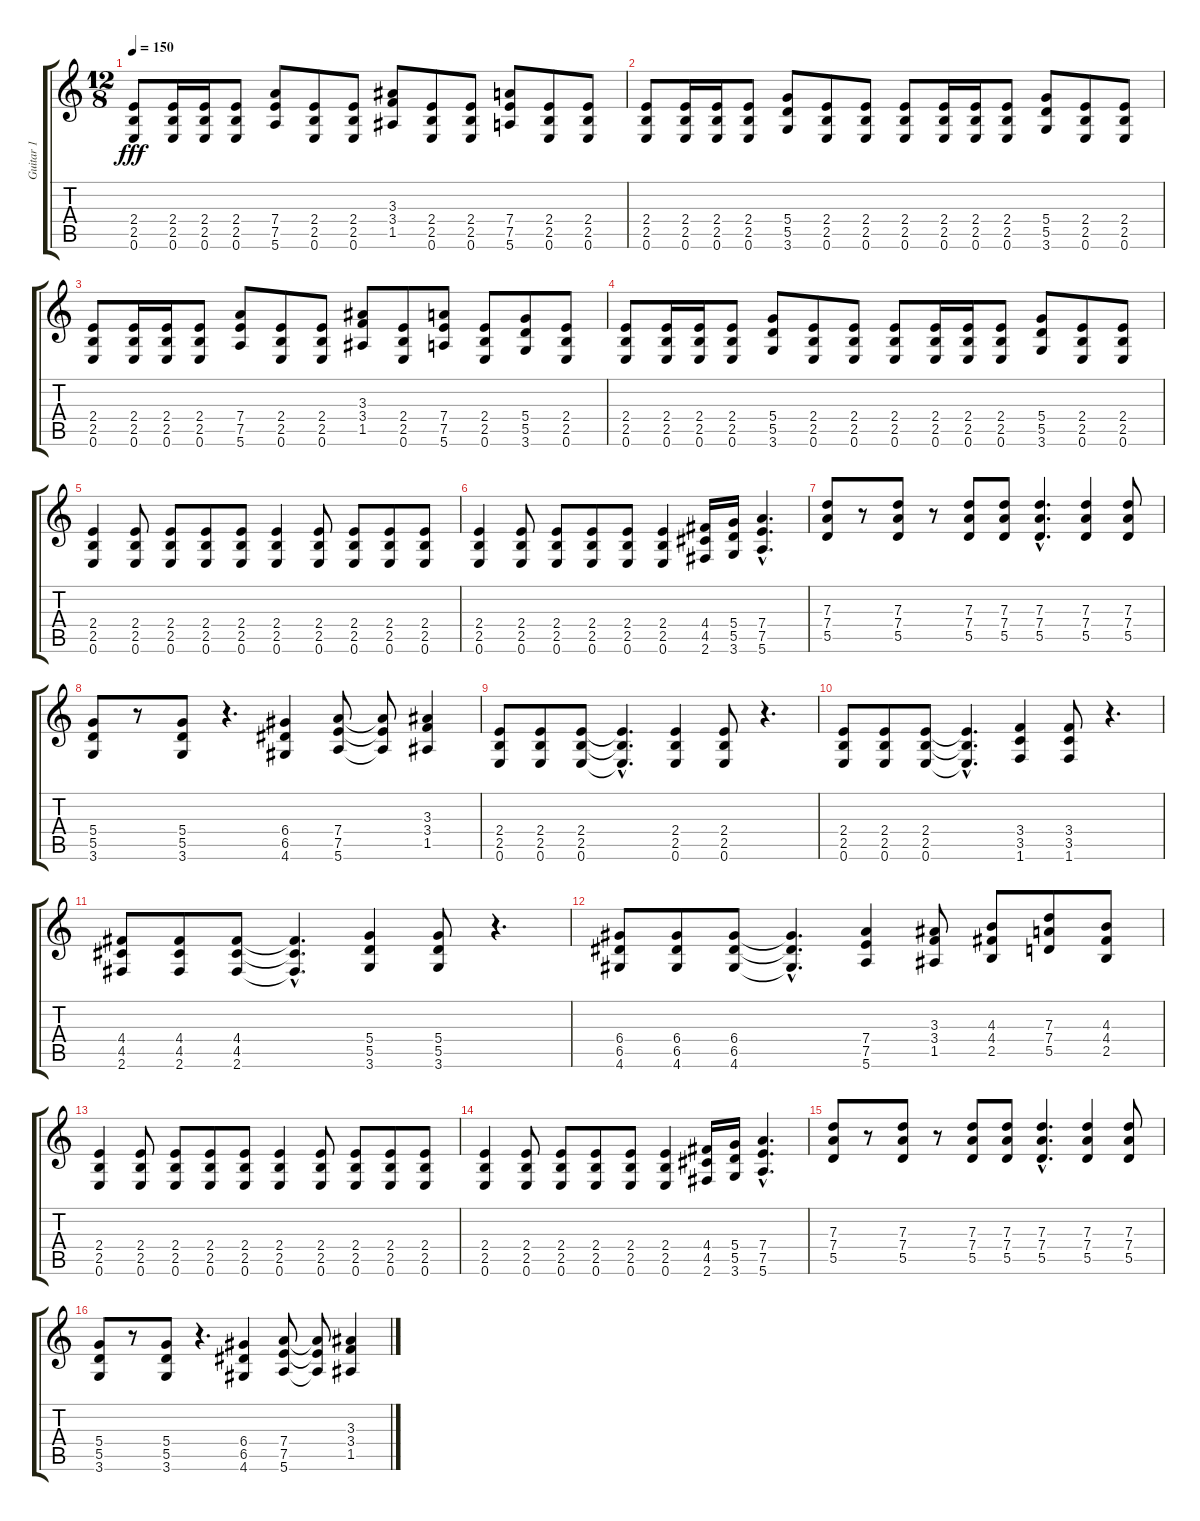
\track ("Guitar 1" "Guitar 1") {instrument distortionguitar}
\staff {score tabs}
\tuning (E4 B3 G3 D3 A2 E2) {hide}
\ts (12 8)
\tempo 150
\clef g2
\ks c
(2.4 2.5 0.6).8{dy fff} (2.4 2.5 0.6).16 (2.4 2.5 0.6).16 (2.4 2.5 0.6).8 (7.4 7.5 5.6).8 (2.4 2.5 0.6).8 (2.4 2.5 0.6).8 (3.3 3.4 1.5).8 (2.4 2.5 0.6).8 (2.4 2.5 0.6).8 (7.4 7.5 5.6).8 (2.4 2.5 0.6).8 (2.4 2.5 0.6).8 |
(2.4 2.5 0.6).8 (2.4 2.5 0.6).16 (2.4 2.5 0.6).16 (2.4 2.5 0.6).8 (5.4 5.5 3.6).8 (2.4 2.5 0.6).8 (2.4 2.5 0.6).8 (2.4 2.5 0.6).8 (2.4 2.5 0.6).16 (2.4 2.5 0.6).16 (2.4 2.5 0.6).8 (5.4 5.5 3.6).8 (2.4 2.5 0.6).8 (2.4 2.5 0.6).8 |
(2.4 2.5 0.6).8 (2.4 2.5 0.6).16 (2.4 2.5 0.6).16 (2.4 2.5 0.6).8 (7.4 7.5 5.6).8 (2.4 2.5 0.6).8 (2.4 2.5 0.6).8 (3.3 3.4 1.5).8 (2.4 2.5 0.6).8 (7.4 7.5 5.6).8 (2.4 2.5 0.6).8 (5.4 5.5 3.6).8 (2.4 2.5 0.6).8 |
(2.4 2.5 0.6).8 (2.4 2.5 0.6).16 (2.4 2.5 0.6).16 (2.4 2.5 0.6).8 (5.4 5.5 3.6).8 (2.4 2.5 0.6).8 (2.4 2.5 0.6).8 (2.4 2.5 0.6).8 (2.4 2.5 0.6).16 (2.4 2.5 0.6).16 (2.4 2.5 0.6).8 (5.4 5.5 3.6).8 (2.4 2.5 0.6).8 (2.4 2.5 0.6).8 |
(2.4 2.5 0.6).4 (2.4 2.5 0.6).8 (2.4 2.5 0.6).8 (2.4 2.5 0.6).8 (2.4 2.5 0.6).8 (2.4 2.5 0.6).4 (2.4 2.5 0.6).8 (2.4 2.5 0.6).8 (2.4 2.5 0.6).8 (2.4 2.5 0.6).8 |
(2.4 2.5 0.6).4 (2.4 2.5 0.6).8 (2.4 2.5 0.6).8 (2.4 2.5 0.6).8 (2.4 2.5 0.6).8 (2.4 2.5 0.6).4 (4.4 4.5 2.6).16 (5.4 5.5 3.6).16 (7.4{hac} 7.5{hac} 5.6{hac}).4{d} |
(7.3 7.4 5.5).8 r.8 (7.3 7.4 5.5).8 r.8 (7.3 7.4 5.5).8 (7.3 7.4 5.5).8 (7.3{hac} 7.4{hac} 5.5{hac}).4{d} (7.3 7.4 5.5).4 (7.3 7.4 5.5).8 |
(5.4 5.5 3.6).8 r.8 (5.4 5.5 3.6).8 r.4{d} (6.4 6.5 4.6).4 (7.4 7.5 5.6).8 (7.4{t} 7.5{t} 5.6{t}).8 (3.3 3.4 1.5).4 |
(2.4 2.5 0.6).8 (2.4 2.5 0.6).8 (2.4 2.5 0.6).8 (2.4{hac t} 2.5{hac t} 0.6{hac t}).4{d} (2.4 2.5 0.6).4 (2.4 2.5 0.6).8 r.4{d} |
(2.4 2.5 0.6).8 (2.4 2.5 0.6).8 (2.4 2.5 0.6).8 (2.4{hac t} 2.5{hac t} 0.6{hac t}).4{d} (3.4 3.5 1.6).4 (3.4 3.5 1.6).8 r.4{d} |
(4.4 4.5 2.6).8 (4.4 4.5 2.6).8 (4.4 4.5 2.6).8 (4.4{hac t} 4.5{hac t} 2.6{hac t}).4{d} (5.4 5.5 3.6).4 (5.4 5.5 3.6).8 r.4{d} |
(6.4 6.5 4.6).8 (6.4 6.5 4.6).8 (6.4 6.5 4.6).8 (6.4{hac t} 6.5{hac t} 4.6{hac t}).4{d} (7.4 7.5 5.6).4 (3.3 3.4 1.5).8 (4.3 4.4 2.5).8 (7.3 7.4 5.5).8 (4.3 4.4 2.5).8 |
(2.4 2.5 0.6).4 (2.4 2.5 0.6).8 (2.4 2.5 0.6).8 (2.4 2.5 0.6).8 (2.4 2.5 0.6).8 (2.4 2.5 0.6).4 (2.4 2.5 0.6).8 (2.4 2.5 0.6).8 (2.4 2.5 0.6).8 (2.4 2.5 0.6).8 |
(2.4 2.5 0.6).4 (2.4 2.5 0.6).8 (2.4 2.5 0.6).8 (2.4 2.5 0.6).8 (2.4 2.5 0.6).8 (2.4 2.5 0.6).4 (4.4 4.5 2.6).16 (5.4 5.5 3.6).16 (7.4{hac} 7.5{hac} 5.6{hac}).4{d} |
(7.3 7.4 5.5).8 r.8 (7.3 7.4 5.5).8 r.8 (7.3 7.4 5.5).8 (7.3 7.4 5.5).8 (7.3{hac} 7.4{hac} 5.5{hac}).4{d} (7.3 7.4 5.5).4 (7.3 7.4 5.5).8 |
(5.4 5.5 3.6).8 r.8 (5.4 5.5 3.6).8 r.4{d} (6.4 6.5 4.6).4 (7.4 7.5 5.6).8 (7.4{t} 7.5{t} 5.6{t}).8 (3.3 3.4 1.5).4
